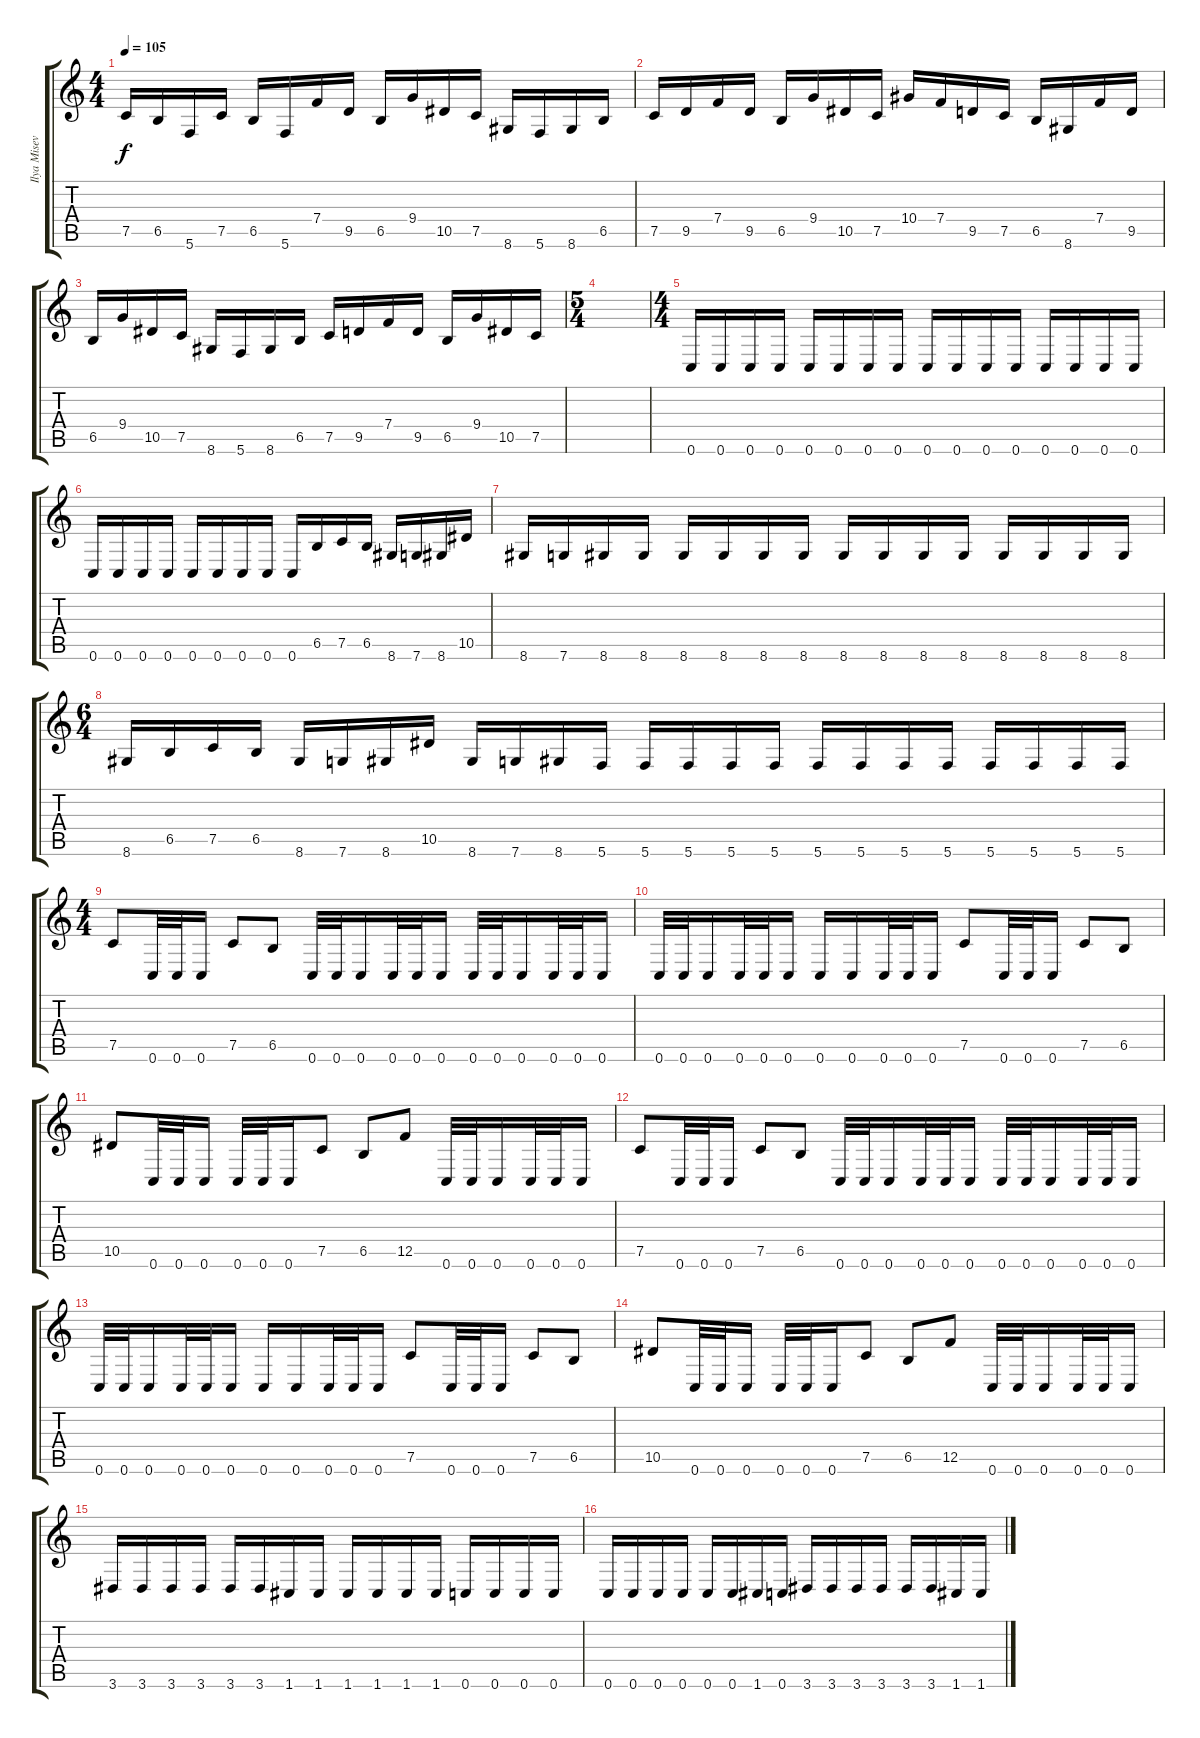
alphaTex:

\track ("Ilya Misevich" "Ilya Misev") {instrument electricbassfinger}
\staff {score tabs}
\tuning (C4 G3 Eb3 Bb2 F2 C2) {hide}
\ts (4 4)
\tempo 105
\clef g2
\ks c
7.5.16{dy f} 6.5.16 5.6.16 7.5.16 6.5.16 5.6.16 7.4.16 9.5.16 6.5.16 9.4.16 10.5.16 7.5.16 8.6.16 5.6.16 8.6.16 6.5.16 |
7.5.16 9.5.16 7.4.16 9.5.16 6.5.16 9.4.16 10.5.16 7.5.16 10.4.16 7.4.16 9.5.16 7.5.16 6.5.16 8.6.16 7.4.16 9.5.16 |
6.5.16 9.4.16 10.5.16 7.5.16 8.6.16 5.6.16 8.6.16 6.5.16 7.5.16 9.5.16 7.4.16 9.5.16 6.5.16 9.4.16 10.5.16 7.5.16 |
\ts (5 4)
|
\ts (4 4)
0.6.16 0.6.16 0.6.16 0.6.16 0.6.16 0.6.16 0.6.16 0.6.16 0.6.16 0.6.16 0.6.16 0.6.16 0.6.16 0.6.16 0.6.16 0.6.16 |
0.6.16 0.6.16 0.6.16 0.6.16 0.6.16 0.6.16 0.6.16 0.6.16 0.6.16 6.5.16 7.5.16 6.5.16 8.6.16 7.6.16 8.6.16 10.5.16 |
8.6.16 7.6.16 8.6.16 8.6.16 8.6.16 8.6.16 8.6.16 8.6.16 8.6.16 8.6.16 8.6.16 8.6.16 8.6.16 8.6.16 8.6.16 8.6.16 |
\ts (6 4)
8.6.16 6.5.16 7.5.16 6.5.16 8.6.16 7.6.16 8.6.16 10.5.16 8.6.16 7.6.16 8.6.16 5.6.16 5.6.16 5.6.16 5.6.16 5.6.16 5.6.16 5.6.16 5.6.16 5.6.16 5.6.16 5.6.16 5.6.16 5.6.16 |
\ts (4 4)
7.5.8 0.6.32 0.6.32 0.6.16 7.5.8 6.5.8 0.6.32 0.6.32 0.6.16 0.6.32 0.6.32 0.6.16 0.6.32 0.6.32 0.6.16 0.6.32 0.6.32 0.6.16 |
0.6.32 0.6.32 0.6.16 0.6.32 0.6.32 0.6.16 0.6.16 0.6.16 0.6.32 0.6.32 0.6.16 7.5.8 0.6.32 0.6.32 0.6.16 7.5.8 6.5.8 |
10.5.8 0.6.32 0.6.32 0.6.16 0.6.32 0.6.32 0.6.16 7.5.8 6.5.8 12.5.8 0.6.32 0.6.32 0.6.16 0.6.32 0.6.32 0.6.16 |
7.5.8 0.6.32 0.6.32 0.6.16 7.5.8 6.5.8 0.6.32 0.6.32 0.6.16 0.6.32 0.6.32 0.6.16 0.6.32 0.6.32 0.6.16 0.6.32 0.6.32 0.6.16 |
0.6.32 0.6.32 0.6.16 0.6.32 0.6.32 0.6.16 0.6.16 0.6.16 0.6.32 0.6.32 0.6.16 7.5.8 0.6.32 0.6.32 0.6.16 7.5.8 6.5.8 |
10.5.8 0.6.32 0.6.32 0.6.16 0.6.32 0.6.32 0.6.16 7.5.8 6.5.8 12.5.8 0.6.32 0.6.32 0.6.16 0.6.32 0.6.32 0.6.16 |
3.6.16 3.6.16 3.6.16 3.6.16 3.6.16 3.6.16 1.6.16 1.6.16 1.6.16 1.6.16 1.6.16 1.6.16 0.6.16 0.6.16 0.6.16 0.6.16 |
0.6.16 0.6.16 0.6.16 0.6.16 0.6.16 0.6.16 1.6.16 0.6.16 3.6.16 3.6.16 3.6.16 3.6.16 3.6.16 3.6.16 1.6.16 1.6.16
